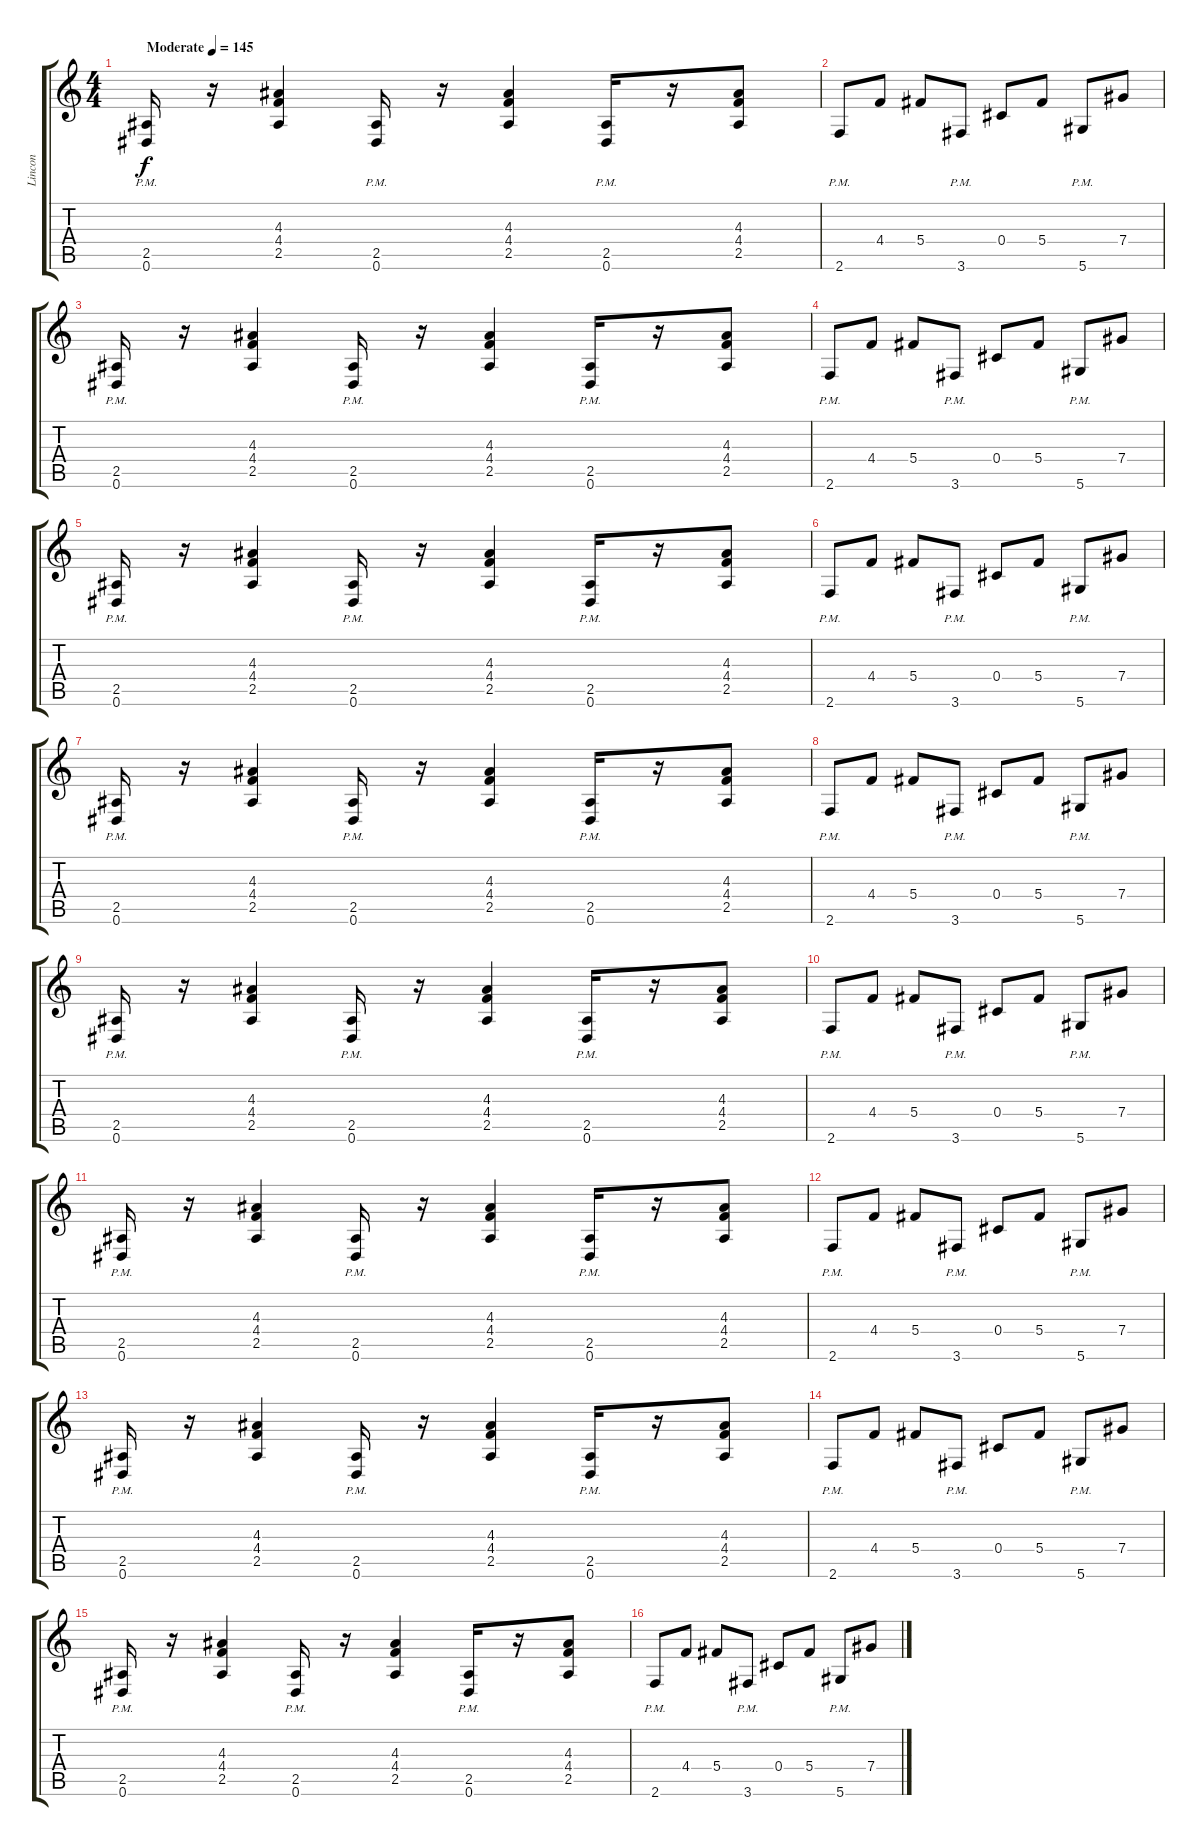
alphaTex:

\track ("Lincon" "Lincon") {instrument distortionguitar}
\staff {score tabs}
\tuning (Eb4 Bb3 Gb3 Db3 Ab2 Eb2) {hide}
\ts (4 4)
\tempo (145 "Moderate")
\clef g2
\ks c
(2.5{pm} 0.6{pm}).16{dy f instrument distortionguitar} r.16 (4.3 4.4 2.5).4 (2.5{pm} 0.6{pm}).16 r.16 (4.3 4.4 2.5).4 (2.5{pm} 0.6{pm}).16 r.16 (4.3 4.4 2.5).8 |
2.6{pm}.8 4.4.8 5.4.8 3.6{pm}.8 0.4.8 5.4.8 5.6{pm}.8 7.4.8 |
(2.5{pm} 0.6{pm}).16 r.16 (4.3 4.4 2.5).4 (2.5{pm} 0.6{pm}).16 r.16 (4.3 4.4 2.5).4 (2.5{pm} 0.6{pm}).16 r.16 (4.3 4.4 2.5).8 |
2.6{pm}.8 4.4.8 5.4.8 3.6{pm}.8 0.4.8 5.4.8 5.6{pm}.8 7.4.8 |
(2.5{pm} 0.6{pm}).16 r.16 (4.3 4.4 2.5).4 (2.5{pm} 0.6{pm}).16 r.16 (4.3 4.4 2.5).4 (2.5{pm} 0.6{pm}).16 r.16 (4.3 4.4 2.5).8 |
2.6{pm}.8 4.4.8 5.4.8 3.6{pm}.8 0.4.8 5.4.8 5.6{pm}.8 7.4.8 |
(2.5{pm} 0.6{pm}).16 r.16 (4.3 4.4 2.5).4 (2.5{pm} 0.6{pm}).16 r.16 (4.3 4.4 2.5).4 (2.5{pm} 0.6{pm}).16 r.16 (4.3 4.4 2.5).8 |
2.6{pm}.8 4.4.8 5.4.8 3.6{pm}.8 0.4.8 5.4.8 5.6{pm}.8 7.4.8 |
(2.5{pm} 0.6{pm}).16 r.16 (4.3 4.4 2.5).4 (2.5{pm} 0.6{pm}).16 r.16 (4.3 4.4 2.5).4 (2.5{pm} 0.6{pm}).16 r.16 (4.3 4.4 2.5).8 |
2.6{pm}.8 4.4.8 5.4.8 3.6{pm}.8 0.4.8 5.4.8 5.6{pm}.8 7.4.8 |
(2.5{pm} 0.6{pm}).16 r.16 (4.3 4.4 2.5).4 (2.5{pm} 0.6{pm}).16 r.16 (4.3 4.4 2.5).4 (2.5{pm} 0.6{pm}).16 r.16 (4.3 4.4 2.5).8 |
2.6{pm}.8 4.4.8 5.4.8 3.6{pm}.8 0.4.8 5.4.8 5.6{pm}.8 7.4.8 |
(2.5{pm} 0.6{pm}).16 r.16 (4.3 4.4 2.5).4 (2.5{pm} 0.6{pm}).16 r.16 (4.3 4.4 2.5).4 (2.5{pm} 0.6{pm}).16 r.16 (4.3 4.4 2.5).8 |
2.6{pm}.8 4.4.8 5.4.8 3.6{pm}.8 0.4.8 5.4.8 5.6{pm}.8 7.4.8 |
(2.5{pm} 0.6{pm}).16 r.16 (4.3 4.4 2.5).4 (2.5{pm} 0.6{pm}).16 r.16 (4.3 4.4 2.5).4 (2.5{pm} 0.6{pm}).16 r.16 (4.3 4.4 2.5).8 |
2.6{pm}.8 4.4.8 5.4.8 3.6{pm}.8 0.4.8 5.4.8 5.6{pm}.8 7.4.8
